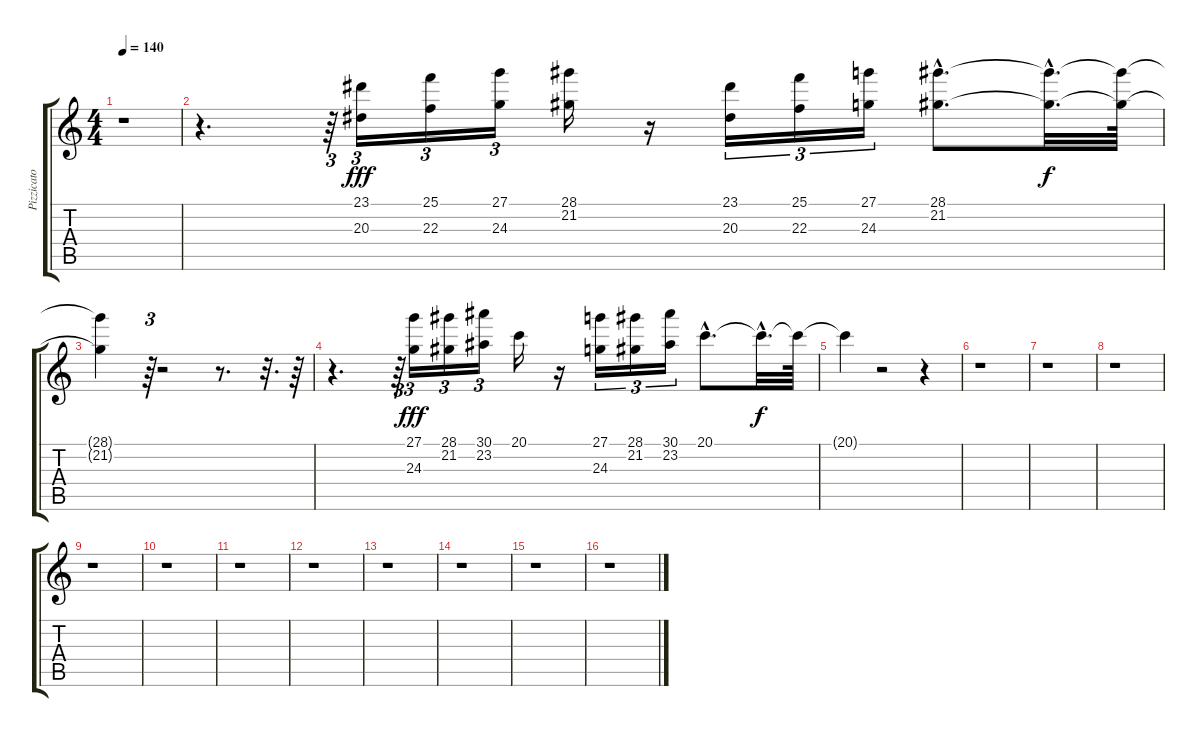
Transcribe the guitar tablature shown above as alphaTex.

\track ("Pizzicato" "Pizzicato") {instrument pizzicatostrings}
\staff {score tabs}
\tuning (E4 B3 G3 D3 A2 E2) {hide}
\ts (4 4)
\tempo 140
\clef g2
\ks c
r.1{dy f} |
r.4{d} r.64{tu (3 2)} (23.1 20.3).16{tu (3 2) dy fff} (25.1 22.3).16{tu (3 2)} (27.1 24.3).16{tu (3 2)} (28.1 21.2).16 r.16 (23.1 20.3).16{tu (3 2)} (25.1 22.3).16{tu (3 2)} (27.1 24.3).16{tu (3 2)} (28.1{hac} 21.2{hac}).8{d} (28.1{hac t} 21.2{hac t}).32{d dy f} (28.1{t} 21.2{t}).64 |
(28.1{t} 21.2{t}).4 r.64{tu (3 2)} r.2 r.8{d} r.32{d} r.64 |
r.4{d} r.64{tu (3 2)} (27.1 24.3).16{tu (3 2) dy fff} (28.1 21.2).16{tu (3 2)} (30.1 23.2).16{tu (3 2)} 20.1.16 r.16 (27.1 24.3).16{tu (3 2)} (28.1 21.2).16{tu (3 2)} (30.1 23.2).16{tu (3 2)} 20.1{hac}.8{d} 20.1{hac t}.32{d dy f} 20.1{t}.64 |
20.1{t}.4 r.2 r.4 |
r.1 |
r.1 |
r.1 |
r.1 |
r.1 |
r.1 |
r.1 |
r.1 |
r.1 |
r.1 |
r.1
